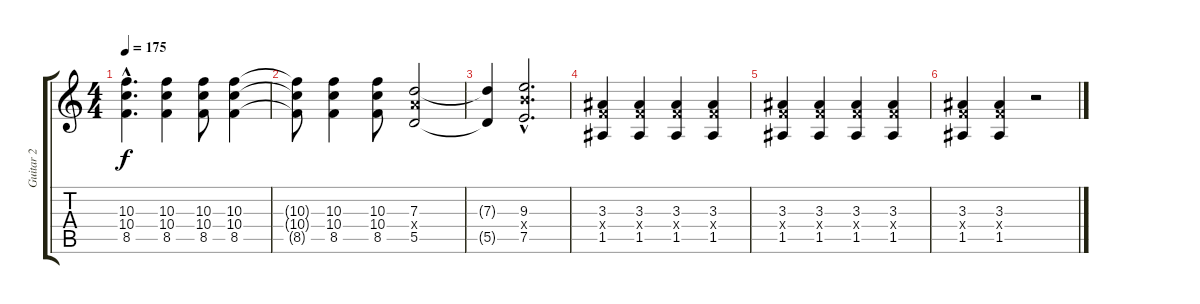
\track ("Guitar 2" "Guitar 2") {instrument overdrivenguitar}
\staff {score tabs}
\tuning (E4 B3 G3 D3 A2 D2) {hide}
\ts (4 4)
\tempo 175
\clef g2
\ks c
(10.3{hac} 10.4{hac} 8.5{hac}).4{d dy f volume 16 instrument distortionguitar} (10.3 10.4 8.5).4 (10.3 10.4 8.5).8 (10.3 10.4 8.5).4 |
(10.3{t} 10.4{t} 8.5{t}).8 (10.3 10.4 8.5).4 (10.3 10.4 8.5).8 (7.3 7.4{x} 5.5).2 |
(7.3{t} 5.5{t}).4 (9.3{hac} 9.4{hac x} 7.5{hac}).2{d} |
(3.3 3.4{x} 1.5).4{volume 16 instrument distortionguitar} (3.3 3.4{x} 1.5).4 (3.3 3.4{x} 1.5).4 (3.3 3.4{x} 1.5).4 |
(3.3 3.4{x} 1.5).4{volume 16 instrument distortionguitar} (3.3 3.4{x} 1.5).4 (3.3 3.4{x} 1.5).4 (3.3 3.4{x} 1.5).4 |
(3.3 3.4{x} 1.5).4 (3.3 3.4{x} 1.5).4 r.2
